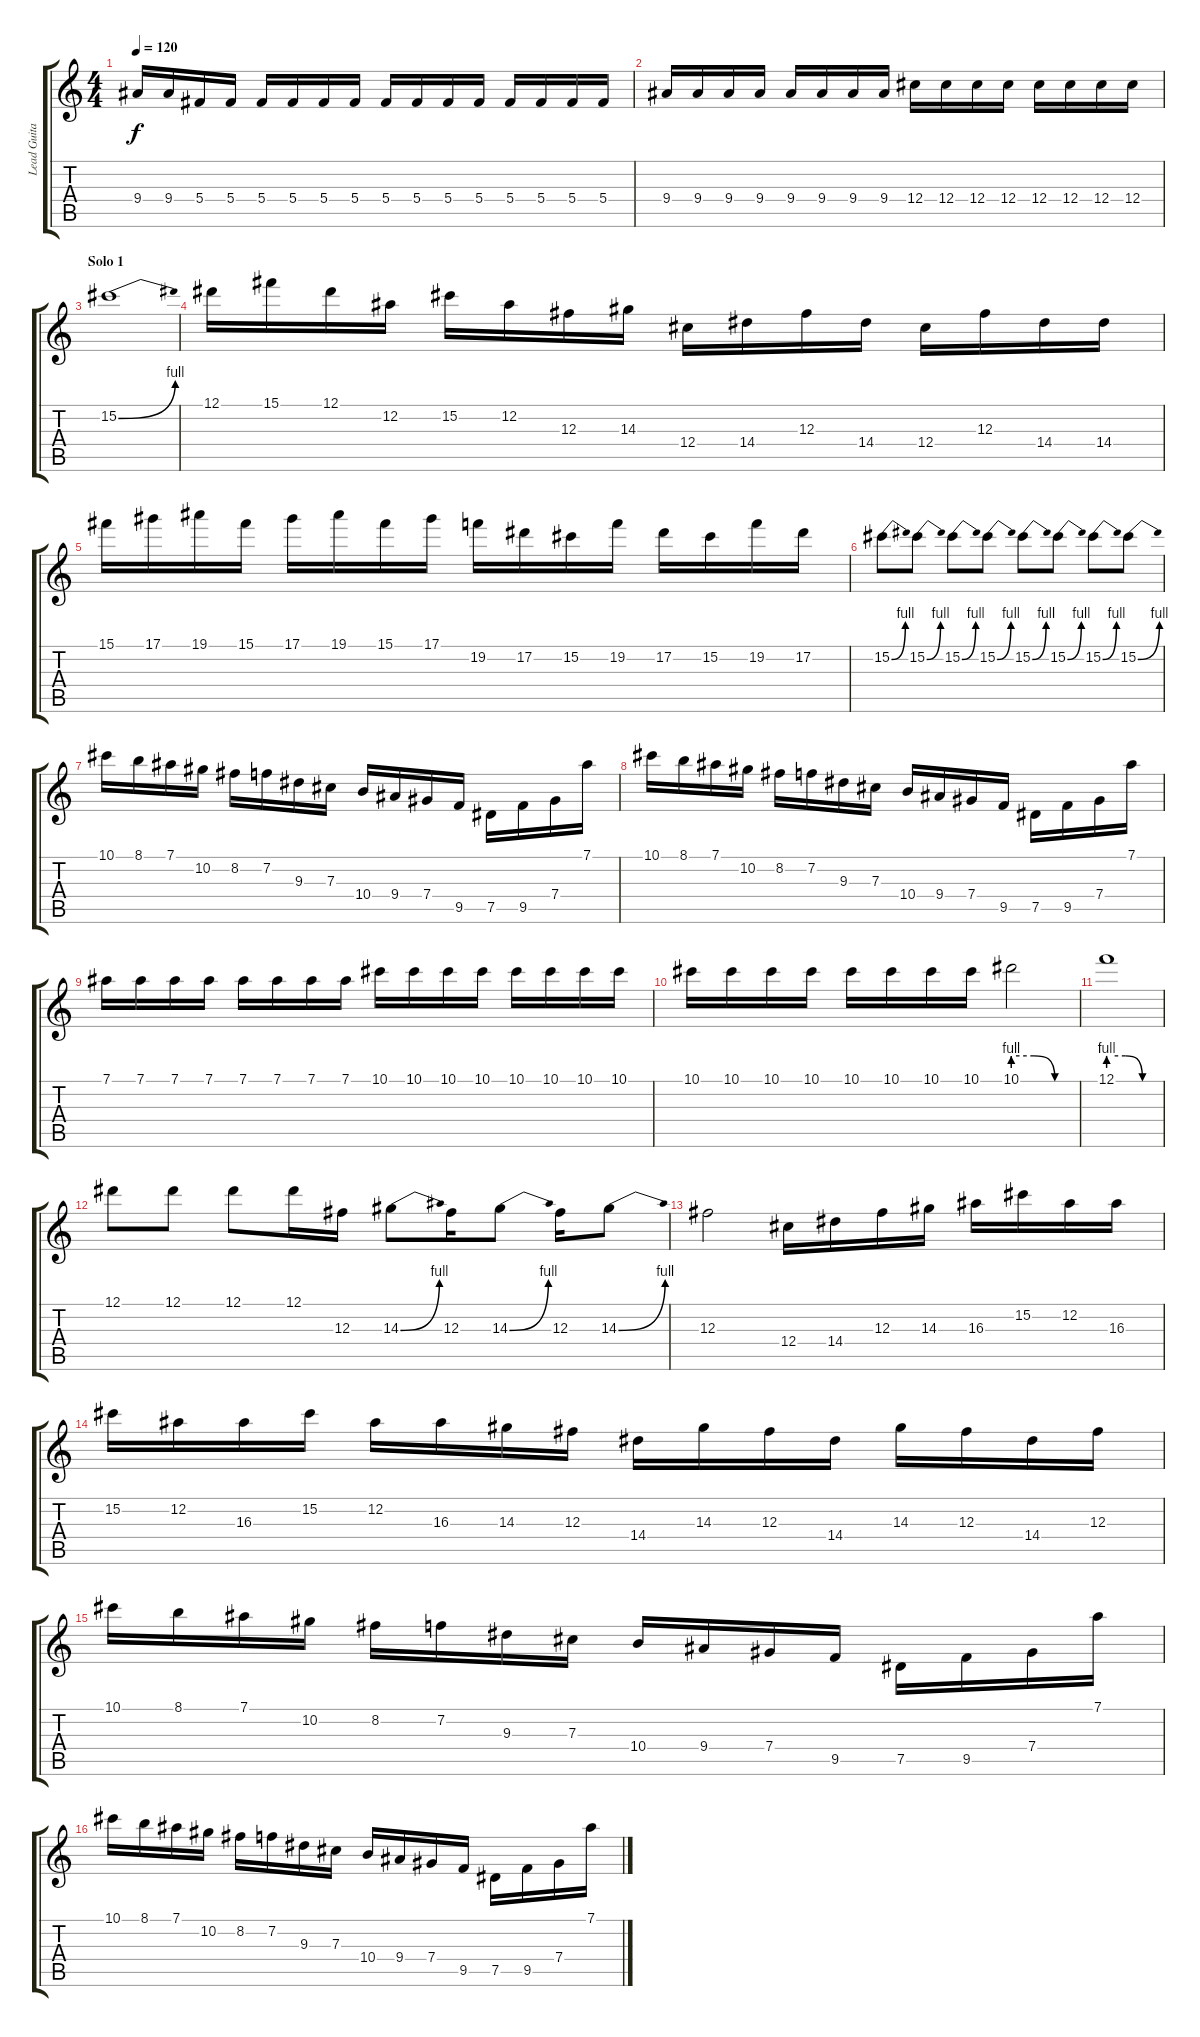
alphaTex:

\track ("Lead Guitar II" "Lead Guita") {instrument distortionguitar}
\staff {score tabs}
\tuning (Eb4 Bb3 Gb3 Db3 Ab2 Eb2) {hide}
\ts (4 4)
\tempo 120
\clef g2
\ks c
9.4.16{dy f} 9.4.16 5.4.16 5.4.16 5.4.16 5.4.16 5.4.16 5.4.16 5.4.16 5.4.16 5.4.16 5.4.16 5.4.16 5.4.16 5.4.16 5.4.16 |
9.4.16 9.4.16 9.4.16 9.4.16 9.4.16 9.4.16 9.4.16 9.4.16 12.4.16 12.4.16 12.4.16 12.4.16 12.4.16 12.4.16 12.4.16 12.4.16 |
\section ("" "Solo 1")
15.2{be (bend 0 0 60 4)}.1 |
12.1.16 15.1.16 12.1.16 12.2.16 15.2.16 12.2.16 12.3.16 14.3.16 12.4.16 14.4.16 12.3.16 14.4.16 12.4.16 12.3.16 14.4.16 14.4.16 |
15.1.16 17.1.16 19.1.16 15.1.16 17.1.16 19.1.16 15.1.16 17.1.16 19.2.16 17.2.16 15.2.16 19.2.16 17.2.16 15.2.16 19.2.16 17.2.16 |
15.2{be (bend 0 0 60 4)}.8 15.2{be (bend 0 0 60 4)}.8 15.2{be (bend 0 0 60 4)}.8 15.2{be (bend 0 0 60 4)}.8 15.2{be (bend 0 0 60 4)}.8 15.2{be (bend 0 0 60 4)}.8 15.2{be (bend 0 0 60 4)}.8 15.2{be (bend 0 0 60 4)}.8 |
10.1.16 8.1.16 7.1.16 10.2.16 8.2.16 7.2.16 9.3.16 7.3.16 10.4.16 9.4.16 7.4.16 9.5.16 7.5.16 9.5.16 7.4.16 7.1.16 |
10.1.16 8.1.16 7.1.16 10.2.16 8.2.16 7.2.16 9.3.16 7.3.16 10.4.16 9.4.16 7.4.16 9.5.16 7.5.16 9.5.16 7.4.16 7.1.16 |
7.1.16 7.1.16 7.1.16 7.1.16 7.1.16 7.1.16 7.1.16 7.1.16 10.1.16 10.1.16 10.1.16 10.1.16 10.1.16 10.1.16 10.1.16 10.1.16 |
10.1.16 10.1.16 10.1.16 10.1.16 10.1.16 10.1.16 10.1.16 10.1.16 10.1{be (custom 0 4 20 4 40 0 60 0)}.2 |
12.1{be (custom 0 4 20 4 40 0 60 0)}.1 |
12.1.8 12.1.8 12.1.8 12.1.16 12.3.16 14.3{be (bend 0 0 60 4)}.8 12.3.16 14.3{be (bend 0 0 60 4)}.8 12.3.16 14.3{be (bend 0 0 60 4)}.8 |
12.3.2 12.4.16 14.4.16 12.3.16 14.3.16 16.3.16 15.2.16 12.2.16 16.3.16 |
15.2.16 12.2.16 16.3.16 15.2.16 12.2.16 16.3.16 14.3.16 12.3.16 14.4.16 14.3.16 12.3.16 14.4.16 14.3.16 12.3.16 14.4.16 12.3.16 |
10.1.16 8.1.16 7.1.16 10.2.16 8.2.16 7.2.16 9.3.16 7.3.16 10.4.16 9.4.16 7.4.16 9.5.16 7.5.16 9.5.16 7.4.16 7.1.16 |
10.1.16 8.1.16 7.1.16 10.2.16 8.2.16 7.2.16 9.3.16 7.3.16 10.4.16 9.4.16 7.4.16 9.5.16 7.5.16 9.5.16 7.4.16 7.1.16
